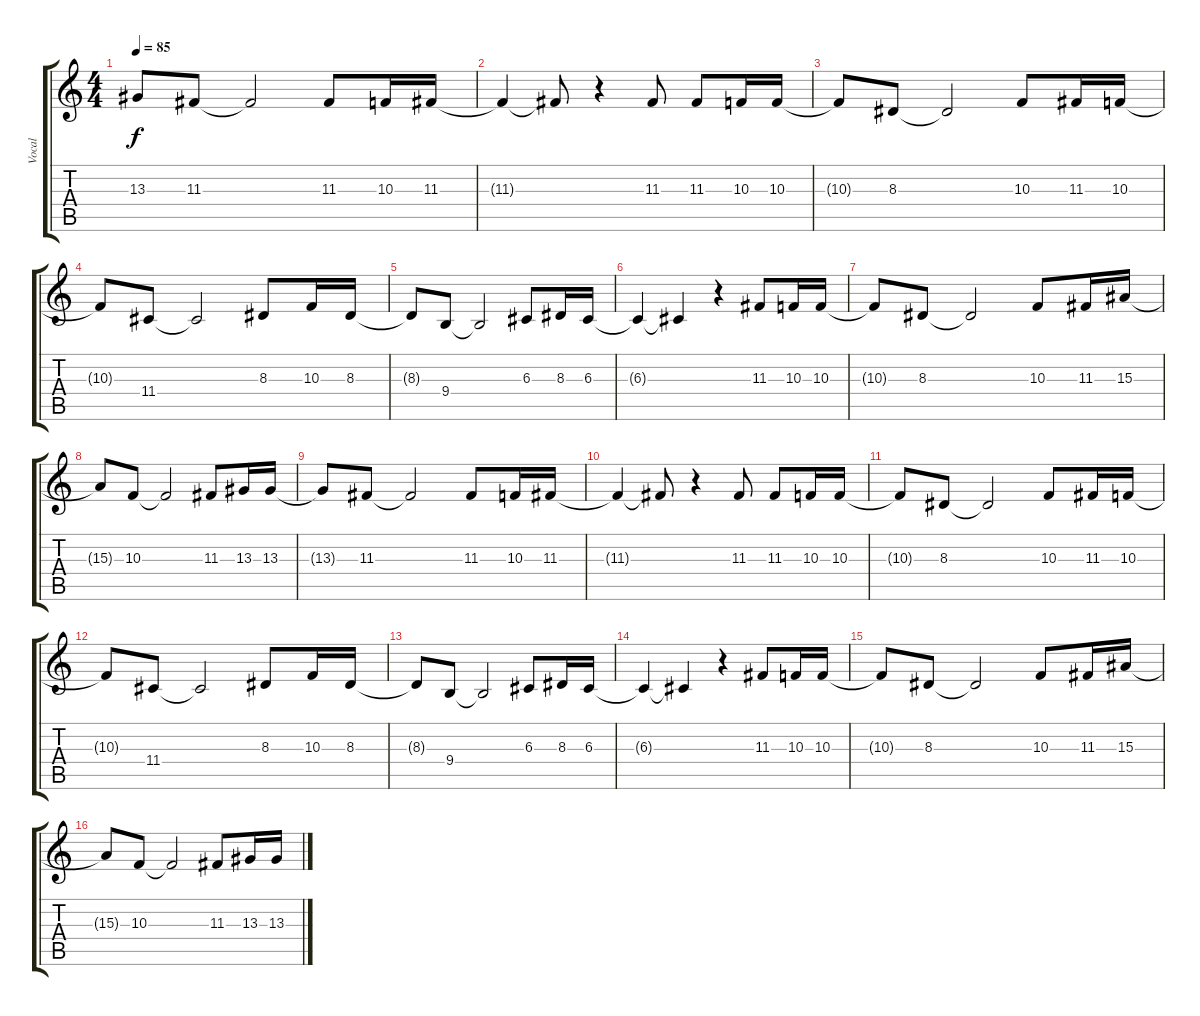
\track ("Vocal" "Vocal") {instrument choiraahs}
\staff {score tabs}
\tuning (E4 B3 G3 D3 A2 E2) {hide}
\ts (4 4)
\tempo 85
\clef g2
\ks c
13.3{t}.8{dy f} 11.3.8 11.3{t}.2 11.3.8 10.3.16 11.3.16 |
11.3{t}.4 11.3{t}.8 r.4 11.3.8 11.3.8 10.3.16 10.3.16 |
10.3{t}.8 8.3.8 8.3{t}.2 10.3.8 11.3.16 10.3.16 |
10.3{t}.8 11.4.8 11.4{t}.2 8.3.8 10.3.16 8.3.16 |
8.3{t}.8 9.4.8 9.4{t}.2 6.3.8 8.3.16 6.3.16 |
6.3{t}.4 6.3{t}.4 r.4 11.3.8 10.3.16 10.3.16 |
10.3{t}.8 8.3.8 8.3{t}.2 10.3.8 11.3.16 15.3.16 |
15.3{t}.8 10.3.8 10.3{t}.2 11.3.8 13.3.16 13.3.16 |
13.3{t}.8 11.3.8 11.3{t}.2 11.3.8 10.3.16 11.3.16 |
11.3{t}.4 11.3{t}.8 r.4 11.3.8 11.3.8 10.3.16 10.3.16 |
10.3{t}.8 8.3.8 8.3{t}.2 10.3.8 11.3.16 10.3.16 |
10.3{t}.8 11.4.8 11.4{t}.2 8.3.8 10.3.16 8.3.16 |
8.3{t}.8 9.4.8 9.4{t}.2 6.3.8 8.3.16 6.3.16 |
6.3{t}.4 6.3{t}.4 r.4 11.3.8 10.3.16 10.3.16 |
10.3{t}.8 8.3.8 8.3{t}.2 10.3.8 11.3.16 15.3.16 |
15.3{t}.8 10.3.8 10.3{t}.2 11.3.8 13.3.16 13.3.16
